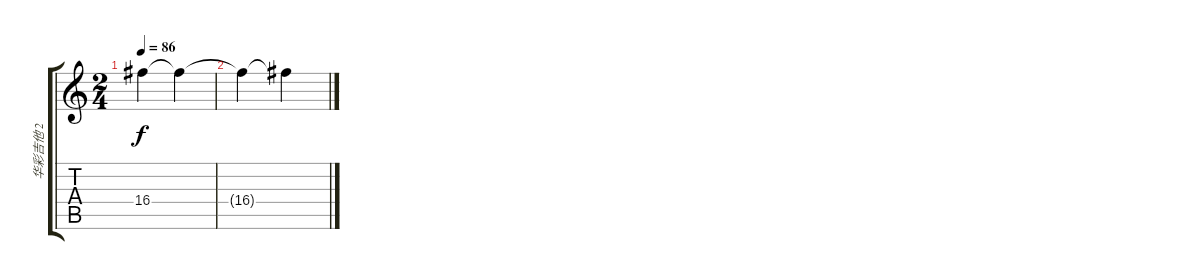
\track ("华彩吉他 2" "华彩吉他 2") {instrument overdrivenguitar}
\staff {score tabs}
\tuning (E4 B3 G3 D3 A2 E2) {hide}
\ts (2 4)
\tempo 86
\clef g2
\ks c
16.4{t}.4{dy f} 16.4{t}.4 |
16.4{t}.4 16.4{t}.4
